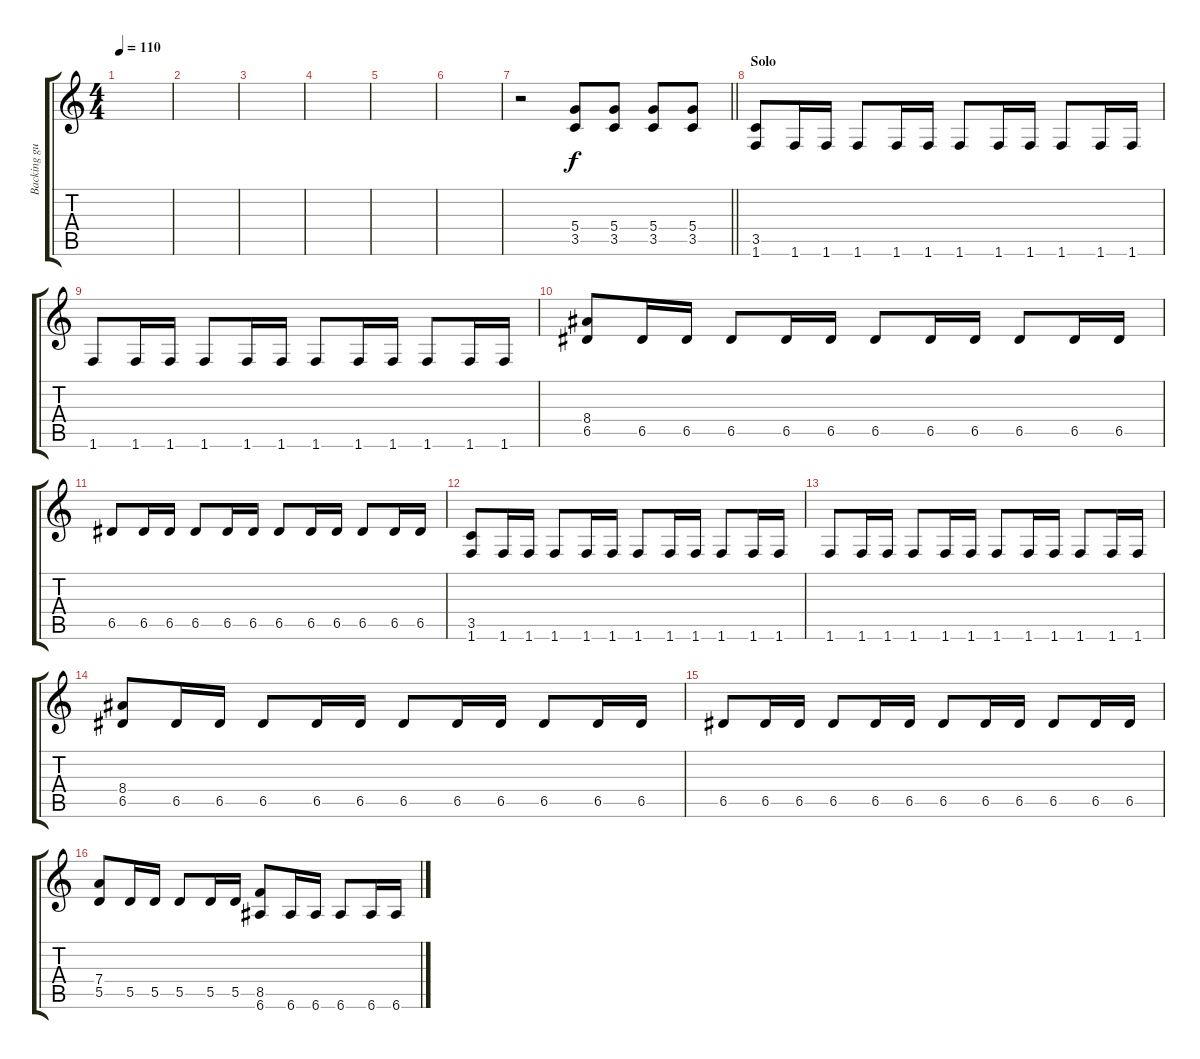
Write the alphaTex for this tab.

\track ("Backing guitar" "Backing gu") {instrument overdrivenguitar}
\staff {score tabs}
\tuning (E4 B3 G3 D3 A2 E2) {hide}
\ts (4 4)
\tempo 110
\clef g2
\ks c
|
|
|
|
|
|
\barLineRight lightlight
r.2 (5.4 3.5).8 (5.4 3.5).8 (5.4 3.5).8 (5.4 3.5).8 |
\section ("" "Solo")
(3.5 1.6).8 1.6.16 1.6.16 1.6.8 1.6.16 1.6.16 1.6.8 1.6.16 1.6.16 1.6.8 1.6.16 1.6.16 |
1.6.8 1.6.16 1.6.16 1.6.8 1.6.16 1.6.16 1.6.8 1.6.16 1.6.16 1.6.8 1.6.16 1.6.16 |
(8.4 6.5).8 6.5.16 6.5.16 6.5.8 6.5.16 6.5.16 6.5.8 6.5.16 6.5.16 6.5.8 6.5.16 6.5.16 |
6.5.8 6.5.16 6.5.16 6.5.8 6.5.16 6.5.16 6.5.8 6.5.16 6.5.16 6.5.8 6.5.16 6.5.16 |
(3.5 1.6).8 1.6.16 1.6.16 1.6.8 1.6.16 1.6.16 1.6.8 1.6.16 1.6.16 1.6.8 1.6.16 1.6.16 |
1.6.8 1.6.16 1.6.16 1.6.8 1.6.16 1.6.16 1.6.8 1.6.16 1.6.16 1.6.8 1.6.16 1.6.16 |
(8.4 6.5).8 6.5.16 6.5.16 6.5.8 6.5.16 6.5.16 6.5.8 6.5.16 6.5.16 6.5.8 6.5.16 6.5.16 |
6.5.8 6.5.16 6.5.16 6.5.8 6.5.16 6.5.16 6.5.8 6.5.16 6.5.16 6.5.8 6.5.16 6.5.16 |
(7.4 5.5).8 5.5.16 5.5.16 5.5.8 5.5.16 5.5.16 (8.5 6.6).8 6.6.16 6.6.16 6.6.8 6.6.16 6.6.16
